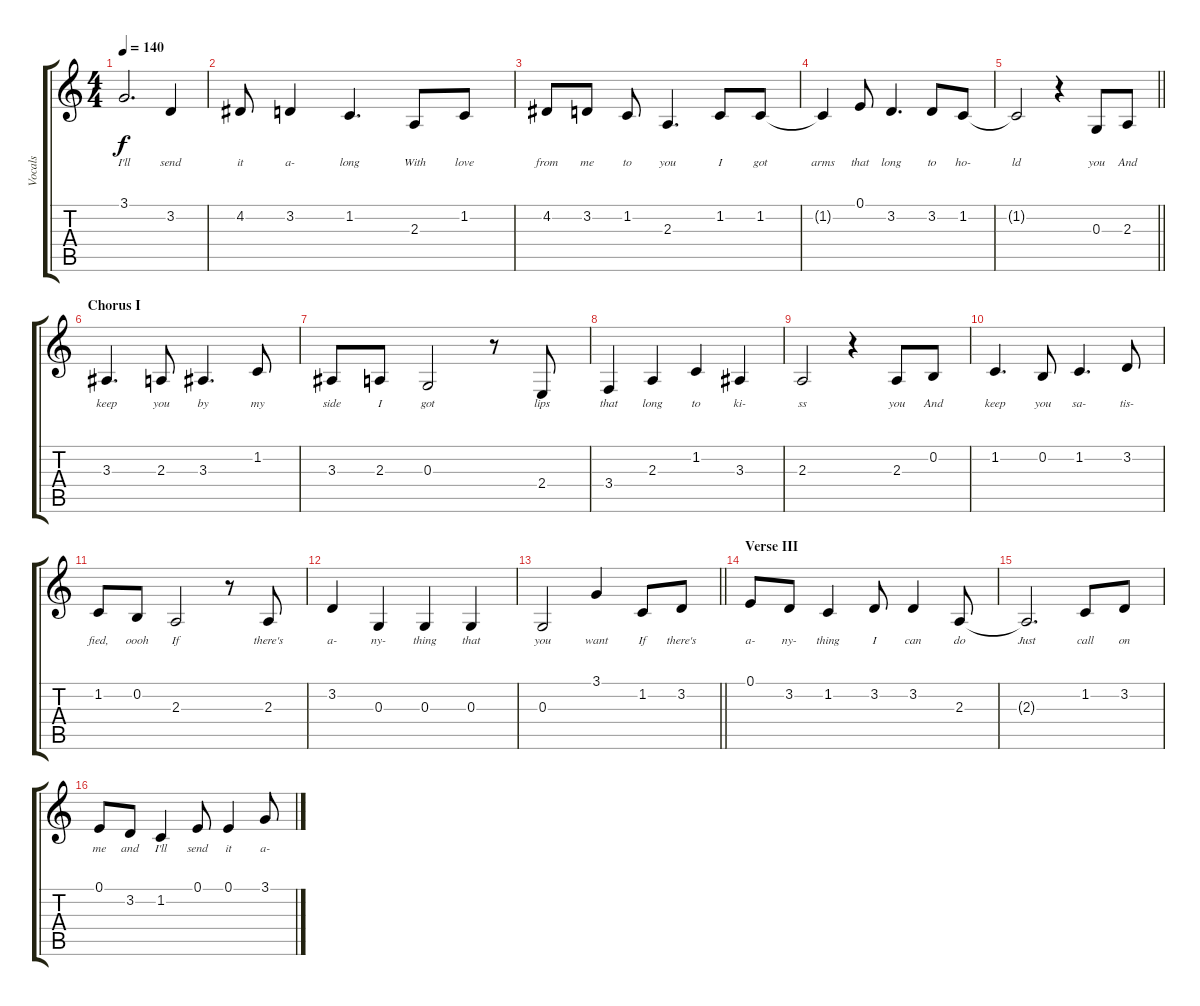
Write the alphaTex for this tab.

\track ("Vocals" "Vocals") {instrument altosax}
\staff {score tabs}
\tuning (E4 B3 G3 D3 A2 E2) {hide}
\ts (4 4)
\tempo 140
\clef g2
\ks c
3.1{t}.2{d lyrics (0 "I'll") lyrics (1 "") lyrics (2 "") lyrics (3 "") lyrics (4 "") dy f} 3.2.4{lyrics (0 "send") lyrics (1 "") lyrics (2 "") lyrics (3 "") lyrics (4 "")} |
4.2.8{lyrics (0 "it") lyrics (1 "") lyrics (2 "") lyrics (3 "") lyrics (4 "")} 3.2.4{lyrics (0 "a-") lyrics (1 "") lyrics (2 "") lyrics (3 "") lyrics (4 "")} 1.2.4{d lyrics (0 "long") lyrics (1 "") lyrics (2 "") lyrics (3 "") lyrics (4 "")} 2.3.8{lyrics (0 "With") lyrics (1 "") lyrics (2 "") lyrics (3 "") lyrics (4 "")} 1.2.8{lyrics (0 "love") lyrics (1 "") lyrics (2 "") lyrics (3 "") lyrics (4 "")} |
4.2.8{lyrics (0 "from") lyrics (1 "") lyrics (2 "") lyrics (3 "") lyrics (4 "")} 3.2.8{lyrics (0 "me") lyrics (1 "") lyrics (2 "") lyrics (3 "") lyrics (4 "")} 1.2.8{lyrics (0 "to") lyrics (1 "") lyrics (2 "") lyrics (3 "") lyrics (4 "")} 2.3.4{d lyrics (0 "you") lyrics (1 "") lyrics (2 "") lyrics (3 "") lyrics (4 "")} 1.2.8{lyrics (0 "I") lyrics (1 "") lyrics (2 "") lyrics (3 "") lyrics (4 "")} 1.2.8{lyrics (0 "got") lyrics (1 "") lyrics (2 "") lyrics (3 "") lyrics (4 "")} |
1.2{t}.4{lyrics (0 "arms") lyrics (1 "") lyrics (2 "") lyrics (3 "") lyrics (4 "")} 0.1.8{lyrics (0 "that") lyrics (1 "") lyrics (2 "") lyrics (3 "") lyrics (4 "")} 3.2.4{d lyrics (0 "long") lyrics (1 "") lyrics (2 "") lyrics (3 "") lyrics (4 "")} 3.2.8{lyrics (0 "to") lyrics (1 "") lyrics (2 "") lyrics (3 "") lyrics (4 "")} 1.2.8{lyrics (0 "ho-") lyrics (1 "") lyrics (2 "") lyrics (3 "") lyrics (4 "")} |
\barLineRight lightlight
1.2{t}.2{lyrics (0 "ld") lyrics (1 "") lyrics (2 "") lyrics (3 "") lyrics (4 "")} r.4 0.3.8{lyrics (0 "you") lyrics (1 "") lyrics (2 "") lyrics (3 "") lyrics (4 "")} 2.3.8{lyrics (0 "And") lyrics (1 "") lyrics (2 "") lyrics (3 "") lyrics (4 "")} |
\section ("" "Chorus I")
3.3.4{d lyrics (0 "keep") lyrics (1 "") lyrics (2 "") lyrics (3 "") lyrics (4 "")} 2.3.8{lyrics (0 "you") lyrics (1 "") lyrics (2 "") lyrics (3 "") lyrics (4 "")} 3.3.4{d lyrics (0 "by") lyrics (1 "") lyrics (2 "") lyrics (3 "") lyrics (4 "")} 1.2.8{lyrics (0 "my") lyrics (1 "") lyrics (2 "") lyrics (3 "") lyrics (4 "")} |
3.3.8{lyrics (0 "side") lyrics (1 "") lyrics (2 "") lyrics (3 "") lyrics (4 "")} 2.3.8{lyrics (0 "I") lyrics (1 "") lyrics (2 "") lyrics (3 "") lyrics (4 "")} 0.3.2{lyrics (0 "got") lyrics (1 "") lyrics (2 "") lyrics (3 "") lyrics (4 "")} r.8 2.4.8{lyrics (0 "lips") lyrics (1 "") lyrics (2 "") lyrics (3 "") lyrics (4 "")} |
3.4.4{lyrics (0 "that") lyrics (1 "") lyrics (2 "") lyrics (3 "") lyrics (4 "")} 2.3.4{lyrics (0 "long") lyrics (1 "") lyrics (2 "") lyrics (3 "") lyrics (4 "")} 1.2.4{lyrics (0 "to") lyrics (1 "") lyrics (2 "") lyrics (3 "") lyrics (4 "")} 3.3.4{lyrics (0 "ki-") lyrics (1 "") lyrics (2 "") lyrics (3 "") lyrics (4 "")} |
2.3.2{lyrics (0 "ss") lyrics (1 "") lyrics (2 "") lyrics (3 "") lyrics (4 "")} r.4 2.3.8{lyrics (0 "you") lyrics (1 "") lyrics (2 "") lyrics (3 "") lyrics (4 "")} 0.2.8{lyrics (0 "And") lyrics (1 "") lyrics (2 "") lyrics (3 "") lyrics (4 "")} |
1.2.4{d lyrics (0 "keep") lyrics (1 "") lyrics (2 "") lyrics (3 "") lyrics (4 "")} 0.2.8{lyrics (0 "you") lyrics (1 "") lyrics (2 "") lyrics (3 "") lyrics (4 "")} 1.2.4{d lyrics (0 "sa-") lyrics (1 "") lyrics (2 "") lyrics (3 "") lyrics (4 "")} 3.2.8{lyrics (0 "tis-") lyrics (1 "") lyrics (2 "") lyrics (3 "") lyrics (4 "")} |
1.2.8{lyrics (0 "fied,") lyrics (1 "") lyrics (2 "") lyrics (3 "") lyrics (4 "")} 0.2.8{lyrics (0 "oooh") lyrics (1 "") lyrics (2 "") lyrics (3 "") lyrics (4 "")} 2.3.2{lyrics (0 "If") lyrics (1 "") lyrics (2 "") lyrics (3 "") lyrics (4 "")} r.8 2.3.8{lyrics (0 "there's") lyrics (1 "") lyrics (2 "") lyrics (3 "") lyrics (4 "")} |
3.2.4{lyrics (0 "a-") lyrics (1 "") lyrics (2 "") lyrics (3 "") lyrics (4 "")} 0.3.4{lyrics (0 "ny-") lyrics (1 "") lyrics (2 "") lyrics (3 "") lyrics (4 "")} 0.3.4{lyrics (0 "thing") lyrics (1 "") lyrics (2 "") lyrics (3 "") lyrics (4 "")} 0.3.4{lyrics (0 "that") lyrics (1 "") lyrics (2 "") lyrics (3 "") lyrics (4 "")} |
\barLineRight lightlight
0.3.2{lyrics (0 "you") lyrics (1 "") lyrics (2 "") lyrics (3 "") lyrics (4 "")} 3.1.4{lyrics (0 "want") lyrics (1 "") lyrics (2 "") lyrics (3 "") lyrics (4 "")} 1.2.8{lyrics (0 "If") lyrics (1 "") lyrics (2 "") lyrics (3 "") lyrics (4 "")} 3.2.8{lyrics (0 "there's") lyrics (1 "") lyrics (2 "") lyrics (3 "") lyrics (4 "")} |
\section ("" "Verse III")
0.1.8{lyrics (0 "a-") lyrics (1 "") lyrics (2 "") lyrics (3 "") lyrics (4 "")} 3.2.8{lyrics (0 "ny-") lyrics (1 "") lyrics (2 "") lyrics (3 "") lyrics (4 "")} 1.2.4{lyrics (0 "thing") lyrics (1 "") lyrics (2 "") lyrics (3 "") lyrics (4 "")} 3.2.8{lyrics (0 "I") lyrics (1 "") lyrics (2 "") lyrics (3 "") lyrics (4 "")} 3.2.4{lyrics (0 "can") lyrics (1 "") lyrics (2 "") lyrics (3 "") lyrics (4 "")} 2.3.8{lyrics (0 "do") lyrics (1 "") lyrics (2 "") lyrics (3 "") lyrics (4 "")} |
2.3{t}.2{d lyrics (0 "Just") lyrics (1 "") lyrics (2 "") lyrics (3 "") lyrics (4 "")} 1.2.8{lyrics (0 "call") lyrics (1 "") lyrics (2 "") lyrics (3 "") lyrics (4 "")} 3.2.8{lyrics (0 "on") lyrics (1 "") lyrics (2 "") lyrics (3 "") lyrics (4 "")} |
0.1.8{lyrics (0 "me") lyrics (1 "") lyrics (2 "") lyrics (3 "") lyrics (4 "")} 3.2.8{lyrics (0 "and") lyrics (1 "") lyrics (2 "") lyrics (3 "") lyrics (4 "")} 1.2.4{lyrics (0 "I'll") lyrics (1 "") lyrics (2 "") lyrics (3 "") lyrics (4 "")} 0.1.8{lyrics (0 "send") lyrics (1 "") lyrics (2 "") lyrics (3 "") lyrics (4 "")} 0.1.4{lyrics (0 "it") lyrics (1 "") lyrics (2 "") lyrics (3 "") lyrics (4 "")} 3.1.8{lyrics (0 "a-") lyrics (1 "") lyrics (2 "") lyrics (3 "") lyrics (4 "")}
